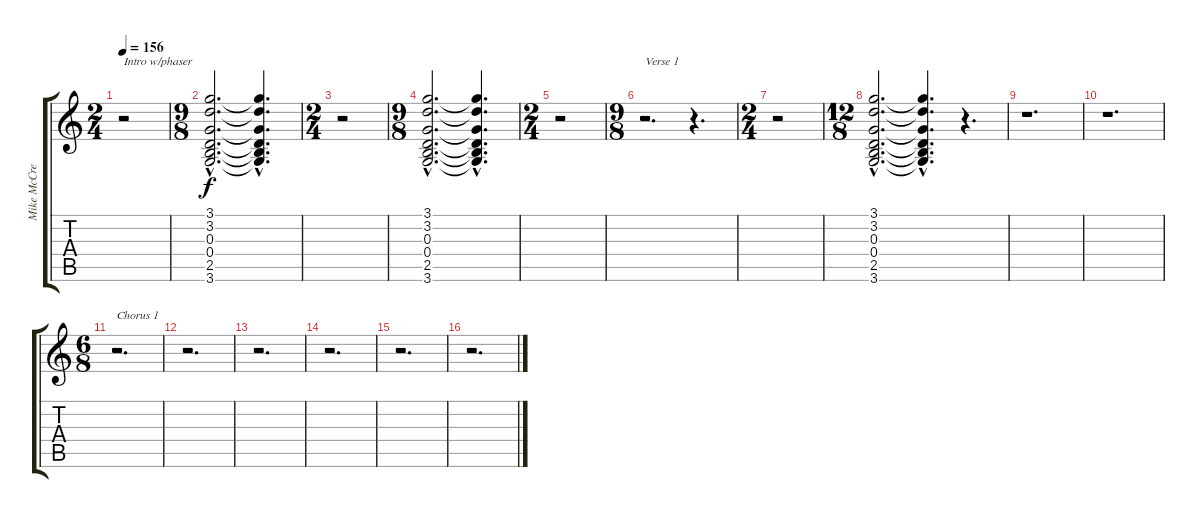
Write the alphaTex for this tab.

\track ("Mike McCready" "Mike McCre") {instrument electricguitarclean}
\staff {score tabs}
\tuning (E4 B3 G3 D3 A2 E2) {hide}
\ts (2 4)
\tempo 156
\clef g2
\ks c
r.2{txt "Intro w/phaser" dy f instrument electricguitarclean} |
\ts (9 8)
(3.1{hac} 3.2{hac} 0.3{hac} 0.4{hac} 2.5{hac} 3.6{hac}).2{d} (3.1{hac t} 3.2{hac t} 0.3{hac t} 0.4{hac t} 2.5{hac t} 3.6{hac t}).4{d} |
\ts (2 4)
r.2 |
\ts (9 8)
(3.1{hac} 3.2{hac} 0.3{hac} 0.4{hac} 2.5{hac} 3.6{hac}).2{d} (3.1{hac t} 3.2{hac t} 0.3{hac t} 0.4{hac t} 2.5{hac t} 3.6{hac t}).4{d} |
\ts (2 4)
r.2 |
\ts (9 8)
r.2{d txt "Verse 1"} r.4{d} |
\ts (2 4)
r.2 |
\ts (12 8)
(3.1{hac} 3.2{hac} 0.3{hac} 0.4{hac} 2.5{hac} 3.6{hac}).2{d} (3.1{hac t} 3.2{hac t} 0.3{hac t} 0.4{hac t} 2.5{hac t} 3.6{hac t}).4{d} r.4{d} |
r.1{d} |
r.1{d} |
\ts (6 8)
r.2{d txt "Chorus 1"} |
r.2{d} |
r.2{d} |
r.2{d} |
r.2{d} |
r.2{d}
